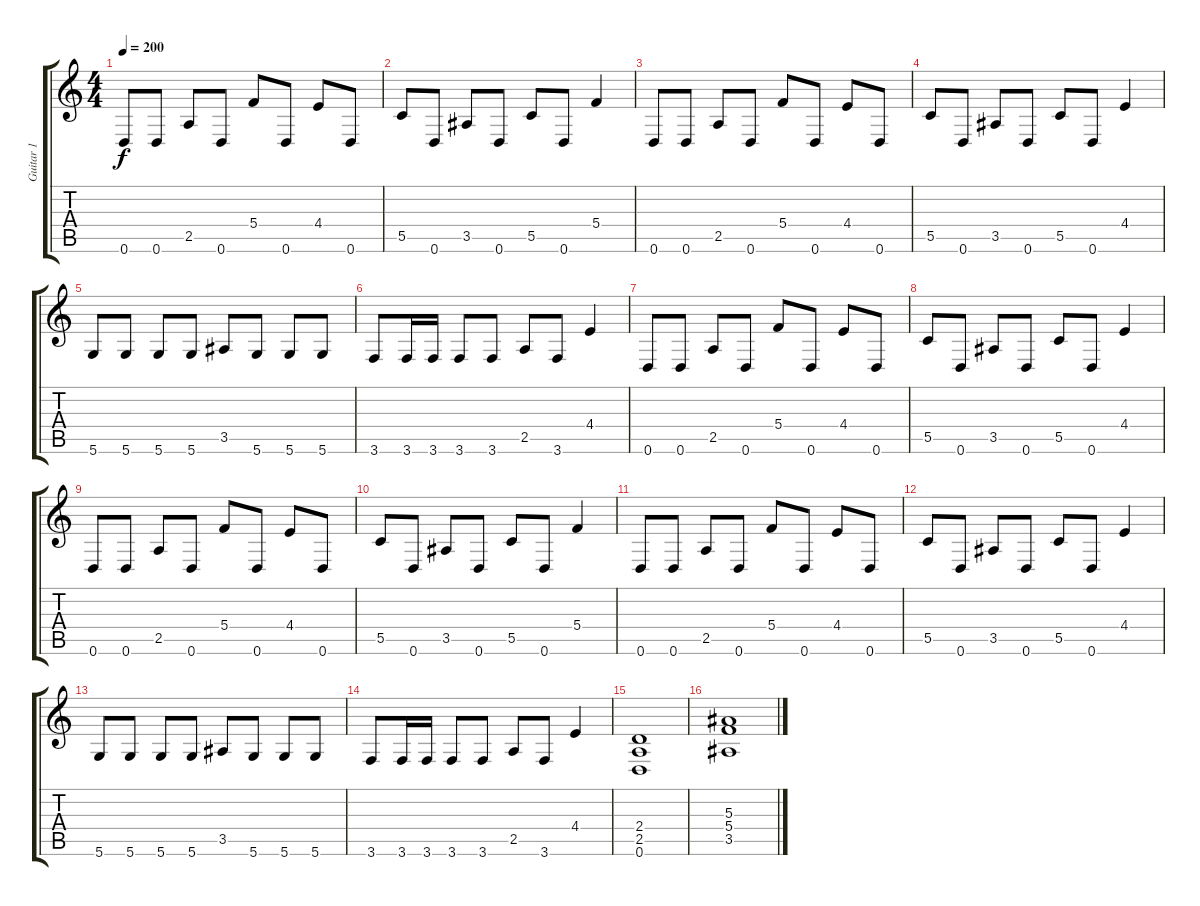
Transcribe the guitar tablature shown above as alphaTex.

\track ("Guitar 1" "Guitar 1") {instrument overdrivenguitar}
\staff {score tabs}
\tuning (G3 D3 F3 C3 G2 D2) {hide}
\ts (4 4)
\tempo 200
\clef g2
\ks c
0.6.8{dy f} 0.6.8 2.5.8 0.6.8 5.4.8 0.6.8 4.4.8 0.6.8 |
5.5.8 0.6.8 3.5.8 0.6.8 5.5.8 0.6.8 5.4.4 |
0.6.8 0.6.8 2.5.8 0.6.8 5.4.8 0.6.8 4.4.8 0.6.8 |
5.5.8 0.6.8 3.5.8 0.6.8 5.5.8 0.6.8 4.4.4 |
5.6.8 5.6.8 5.6.8 5.6.8 3.5.8 5.6.8 5.6.8 5.6.8 |
3.6.8 3.6.16 3.6.16 3.6.8 3.6.8 2.5.8 3.6.8 4.4.4 |
0.6.8 0.6.8 2.5.8 0.6.8 5.4.8 0.6.8 4.4.8 0.6.8 |
5.5.8 0.6.8 3.5.8 0.6.8 5.5.8 0.6.8 4.4.4 |
0.6.8 0.6.8 2.5.8 0.6.8 5.4.8 0.6.8 4.4.8 0.6.8 |
5.5.8 0.6.8 3.5.8 0.6.8 5.5.8 0.6.8 5.4.4 |
0.6.8 0.6.8 2.5.8 0.6.8 5.4.8 0.6.8 4.4.8 0.6.8 |
5.5.8 0.6.8 3.5.8 0.6.8 5.5.8 0.6.8 4.4.4 |
5.6.8 5.6.8 5.6.8 5.6.8 3.5.8 5.6.8 5.6.8 5.6.8 |
3.6.8 3.6.16 3.6.16 3.6.8 3.6.8 2.5.8 3.6.8 4.4.4 |
(2.4 2.5 0.6).1 |
(5.3 5.4 3.5).1
